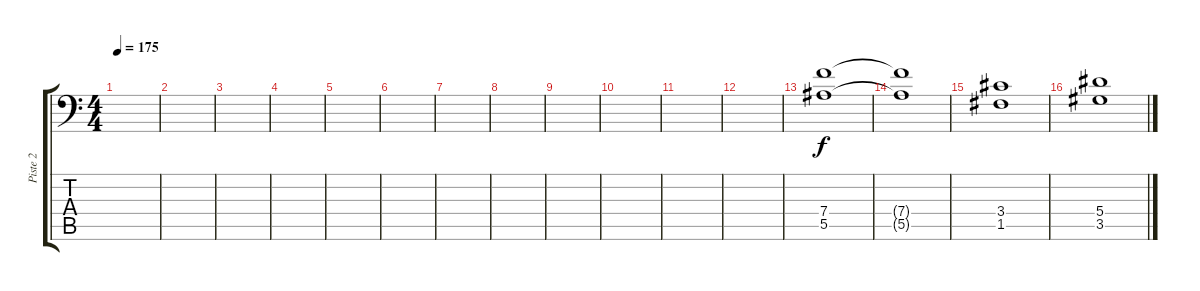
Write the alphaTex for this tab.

\track ("Piste 2" "Piste 2") {instrument distortionguitar}
\staff {score tabs}
\tuning (C4 G3 Eb3 Bb2 F2 Bb1) {hide}
\ts (4 4)
\tempo 175
\clef f4
\ks c
|
|
|
|
|
|
|
|
|
|
|
|
(7.4 5.5).1 |
(7.4{t} 5.5{t}).1 |
(3.4 1.5).1 |
(5.4 3.5).1
